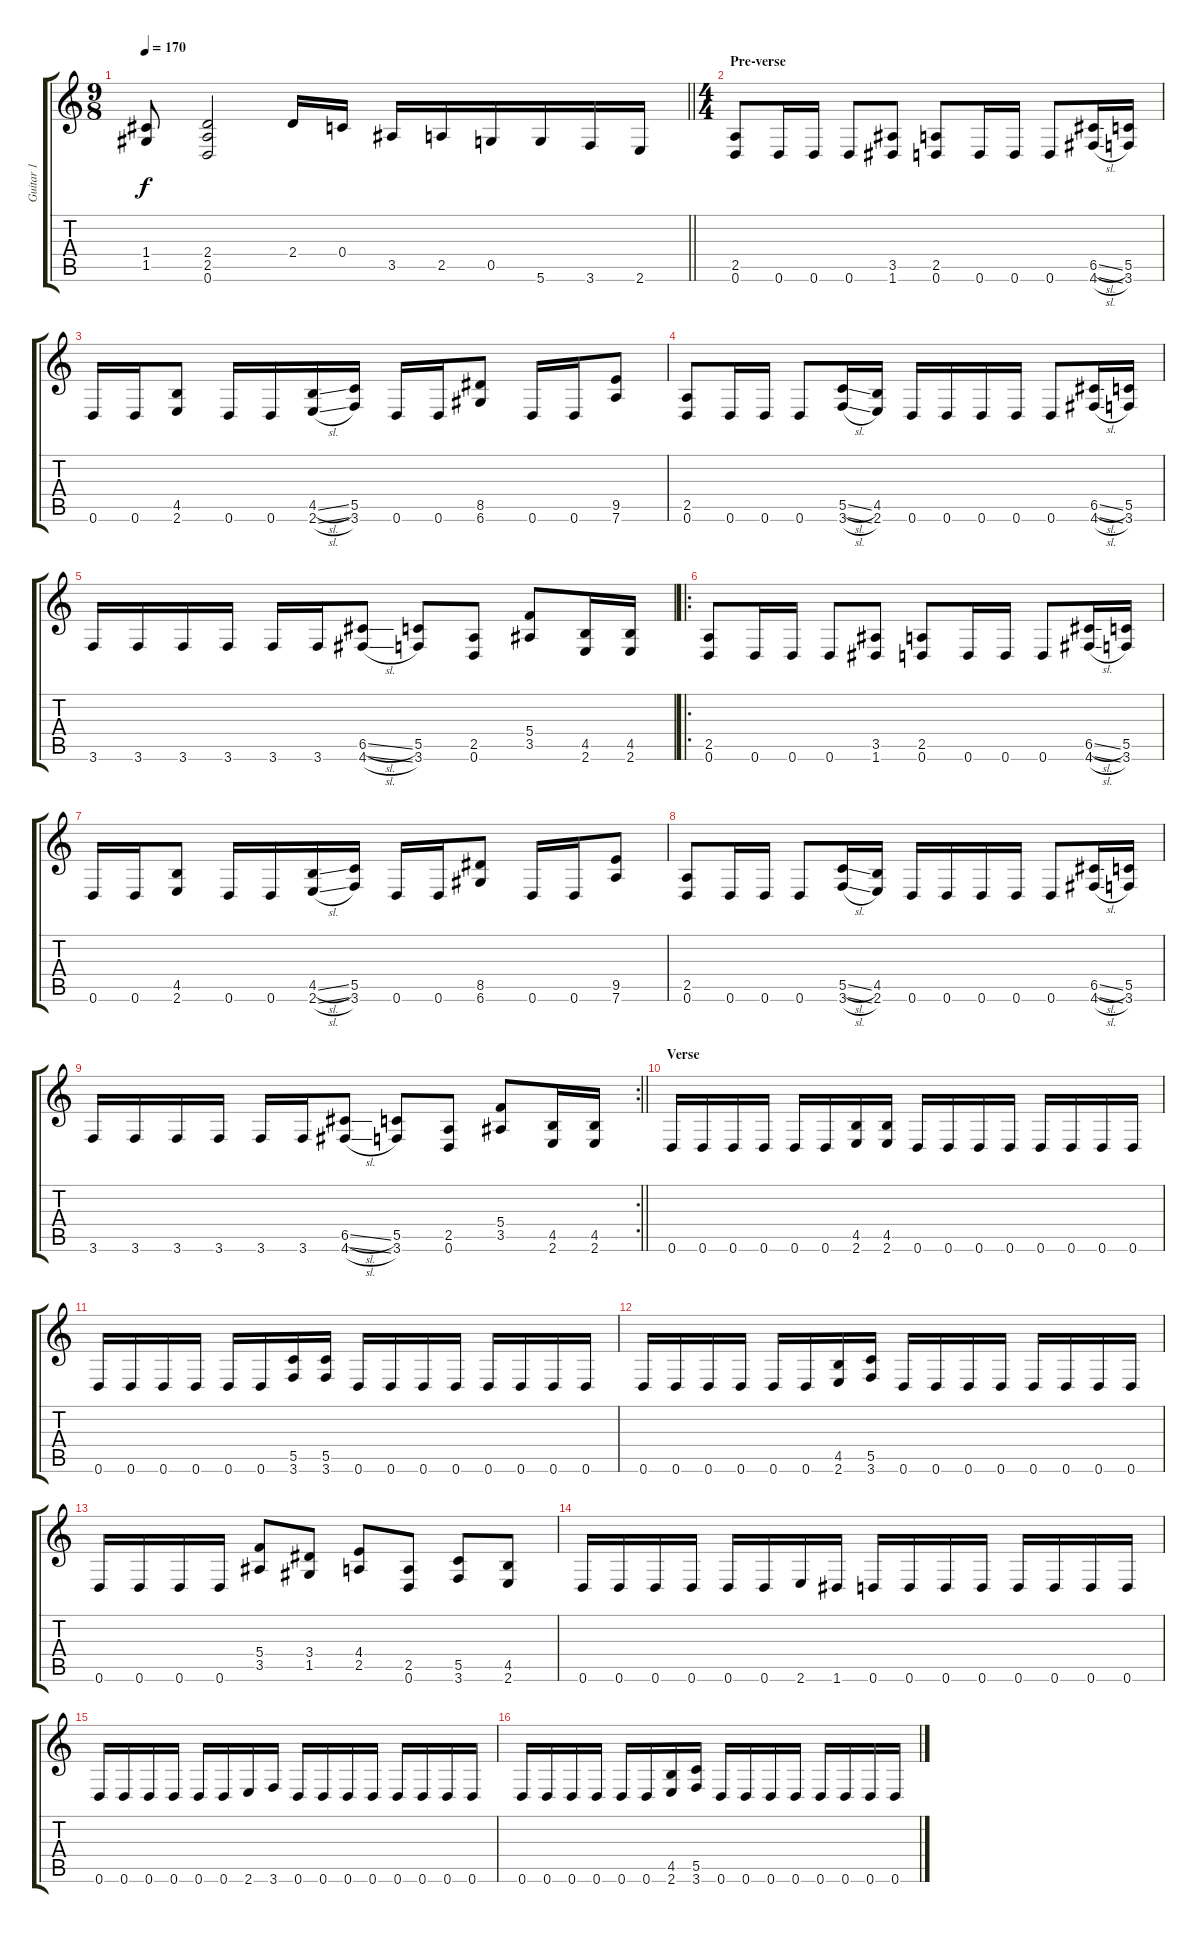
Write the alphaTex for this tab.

\track ("Guitar 1" "Guitar 1") {instrument distortionguitar}
\staff {score tabs}
\tuning (D4 A3 F3 C3 G2 D2) {hide}
\ts (9 8)
\tempo 170
\clef g2
\barLineRight lightlight
\ks c
(1.4 1.5).8{dy f} (2.4 2.5 0.6).2 2.4.16 0.4.16 3.5.16 2.5.16 0.5.16 5.6.16 3.6.16 2.6.16 |
\ts (4 4)
\section ("" "Pre-verse")
(2.5 0.6).8 0.6.16 0.6.16 0.6.8 (3.5 1.6).8 (2.5 0.6).8 0.6.16 0.6.16 0.6.8 (6.5{sl} 4.6{sl}).16 (5.5 3.6).16 |
0.6.16 0.6.16 (4.5 2.6).8 0.6.16 0.6.16 (4.5{sl} 2.6{sl}).16 (5.5 3.6).16 0.6.16 0.6.16 (8.5 6.6).8 0.6.16 0.6.16 (9.5 7.6).8 |
(2.5 0.6).8 0.6.16 0.6.16 0.6.8 (5.5{sl} 3.6{sl}).16 (4.5 2.6).16 0.6.16 0.6.16 0.6.16 0.6.16 0.6.8 (6.5{sl} 4.6{sl}).16 (5.5 3.6).16 |
3.6.16 3.6.16 3.6.16 3.6.16 3.6.16 3.6.16 (6.5{sl} 4.6{sl}).8 (5.5 3.6).8 (2.5 0.6).8 (5.4 3.5).8 (4.5 2.6).16 (4.5 2.6).16 |
\ro
(2.5 0.6).8 0.6.16 0.6.16 0.6.8 (3.5 1.6).8 (2.5 0.6).8 0.6.16 0.6.16 0.6.8 (6.5{sl} 4.6{sl}).16 (5.5 3.6).16 |
0.6.16 0.6.16 (4.5 2.6).8 0.6.16 0.6.16 (4.5{sl} 2.6{sl}).16 (5.5 3.6).16 0.6.16 0.6.16 (8.5 6.6).8 0.6.16 0.6.16 (9.5 7.6).8 |
(2.5 0.6).8 0.6.16 0.6.16 0.6.8 (5.5{sl} 3.6{sl}).16 (4.5 2.6).16 0.6.16 0.6.16 0.6.16 0.6.16 0.6.8 (6.5{sl} 4.6{sl}).16 (5.5 3.6).16 |
\rc 2
\barLineRight lightlight
3.6.16 3.6.16 3.6.16 3.6.16 3.6.16 3.6.16 (6.5{sl} 4.6{sl}).8 (5.5 3.6).8 (2.5 0.6).8 (5.4 3.5).8 (4.5 2.6).16 (4.5 2.6).16 |
\section ("" "Verse")
0.6.16 0.6.16 0.6.16 0.6.16 0.6.16 0.6.16 (4.5 2.6).16 (4.5 2.6).16 0.6.16 0.6.16 0.6.16 0.6.16 0.6.16 0.6.16 0.6.16 0.6.16 |
0.6.16 0.6.16 0.6.16 0.6.16 0.6.16 0.6.16 (5.5 3.6).16 (5.5 3.6).16 0.6.16 0.6.16 0.6.16 0.6.16 0.6.16 0.6.16 0.6.16 0.6.16 |
0.6.16 0.6.16 0.6.16 0.6.16 0.6.16 0.6.16 (4.5 2.6).16 (5.5 3.6).16 0.6.16 0.6.16 0.6.16 0.6.16 0.6.16 0.6.16 0.6.16 0.6.16 |
0.6.16 0.6.16 0.6.16 0.6.16 (5.4 3.5).8 (3.4 1.5).8 (4.4 2.5).8 (2.5 0.6).8 (5.5 3.6).8 (4.5 2.6).8 |
0.6.16 0.6.16 0.6.16 0.6.16 0.6.16 0.6.16 2.6.16 1.6.16 0.6.16 0.6.16 0.6.16 0.6.16 0.6.16 0.6.16 0.6.16 0.6.16 |
0.6.16 0.6.16 0.6.16 0.6.16 0.6.16 0.6.16 2.6.16 3.6.16 0.6.16 0.6.16 0.6.16 0.6.16 0.6.16 0.6.16 0.6.16 0.6.16 |
0.6.16 0.6.16 0.6.16 0.6.16 0.6.16 0.6.16 (4.5 2.6).16 (5.5 3.6).16 0.6.16 0.6.16 0.6.16 0.6.16 0.6.16 0.6.16 0.6.16 0.6.16
